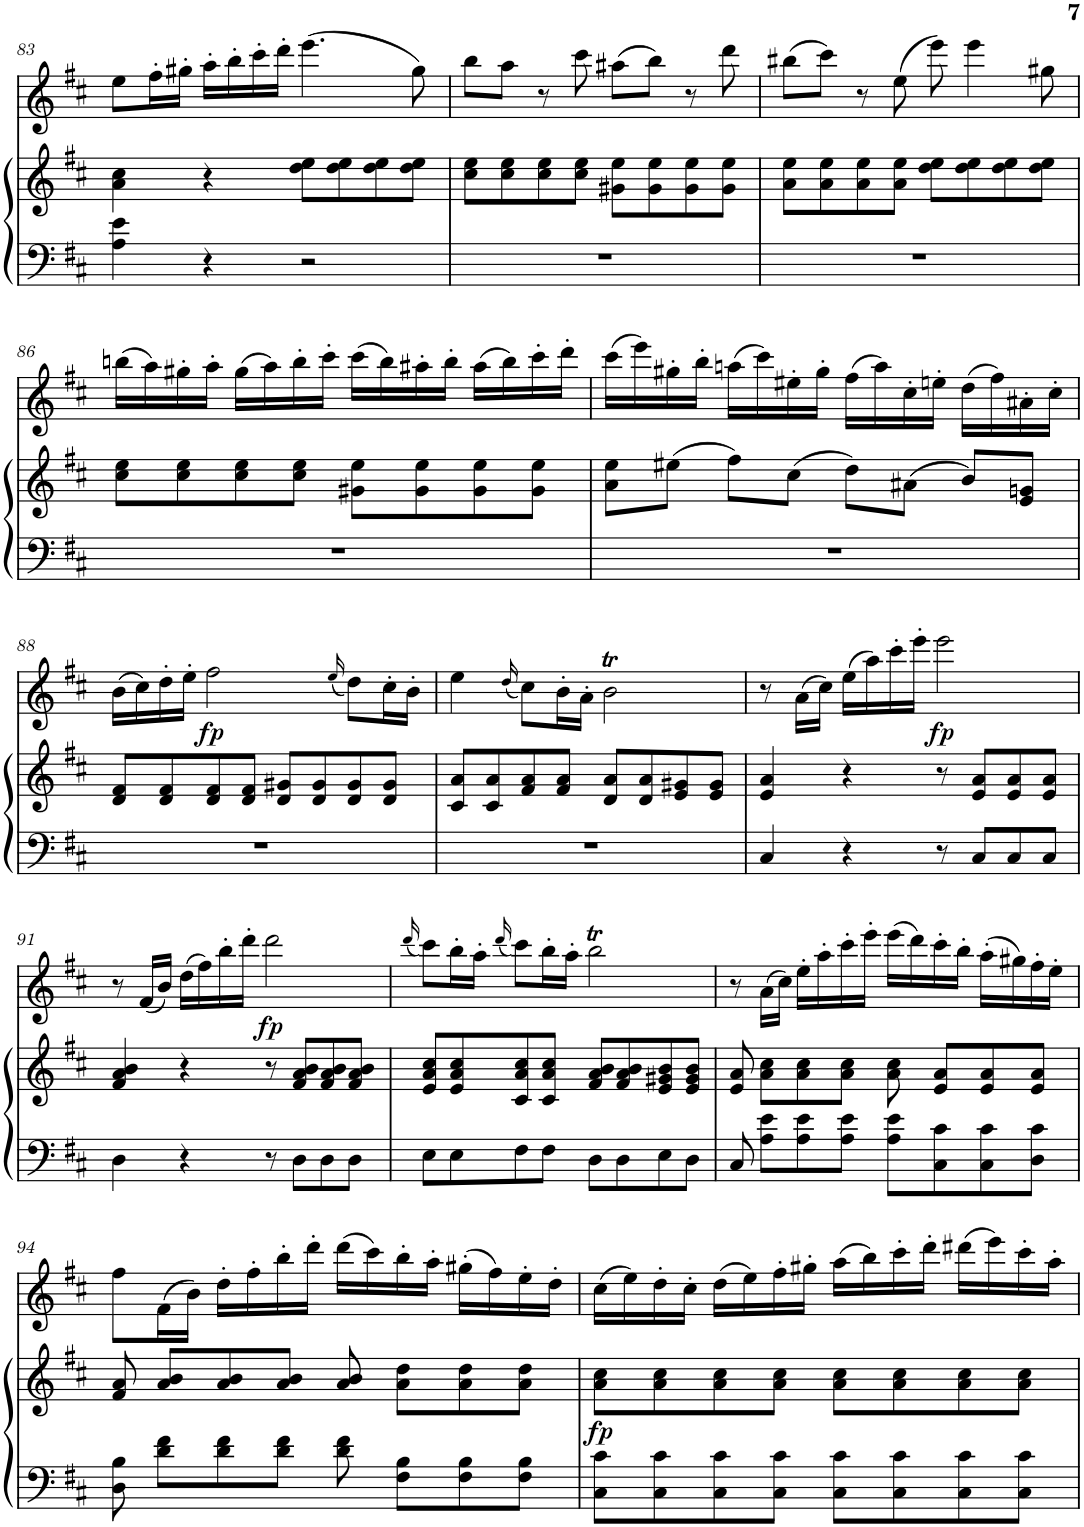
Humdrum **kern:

**kern	**kern	**dynam	**kern	**dynam
*part2	*part2	*part2	*part1	*part1
*staff3	*staff2	*staff2/3	*staff1	*staff1
*I"Piano	*	*	*I"Flauta	*
*I'Pno	*	*	*I'Fl	*
!!LO:PB:g=z
*clefF4	*clefG2	*	*clefG2	*
*k[f#c#]	*k[f#c#]	*	*k[f#c#]	*
*M4/4	*M4/4	*	*M4/4	*
*met(c)	*met(c)	*	*met(c)	*
=83	=83	=83	=83	=83
4A\ 4e\	4a\ 4cc#\	.	8ee\L	.
.	.	.	16ff#'\L	.
.	.	.	16gg#X'\JJ	.
4r	4r	.	16aa'\LL	.
.	.	.	16bb'\	.
.	.	.	16ccc#'\	.
.	.	.	16ddd'\JJ	.
2r	8dd\ 8ee\L	.	(4.eee\	.
.	8dd\ 8ee\	.	.	.
.	8dd\ 8ee\	.	.	.
.	8dd\ 8ee\J	.	8gg#\)	.
=84	=84	=84	=84	=84
1r	8cc#\ 8ee\L	.	8bb\L	.
.	8cc#\ 8ee\	.	8aa\J	.
.	8cc#\ 8ee\	.	8r	.
.	8cc#\ 8ee\J	.	8ccc#\	.
.	8g#X\ 8ee\L	.	(8aa#X\L	.
.	8g#\ 8ee\	.	8bb\J)	.
.	8g#\ 8ee\	.	8r	.
.	8g#\ 8ee\J	.	8ddd\	.
=85	=85	=85	=85	=85
1r	8a\ 8ee\L	.	(8bb#X\L	.
.	8a\ 8ee\	.	8ccc#\J)	.
.	8a\ 8ee\	.	8r	.
.	8a\ 8ee\J	.	(8ee\	.
.	8dd\ 8ee\L	.	8eee\)	.
.	8dd\ 8ee\	.	4eee\	.
.	8dd\ 8ee\	.	.	.
.	8dd\ 8ee\J	.	8gg#X\	.
!!LO:LB:g=z
=86	=86	=86	=86	=86
1r	8cc#\ 8ee\L	.	(16bbn\LL	.
.	.	.	16aa\)	.
.	8cc#\ 8ee\	.	16gg#X'\	.
.	.	.	16aa'\JJ	.
.	8cc#\ 8ee\	.	(16gg#\LL	.
.	.	.	16aa\)	.
.	8cc#\ 8ee\J	.	16bb'\	.
.	.	.	16ccc#'\JJ	.
.	8g#X\ 8ee\L	.	(16ccc#\LL	.
.	.	.	16bb\)	.
.	8g#\ 8ee\	.	16aa#X'\	.
.	.	.	16bb'\JJ	.
.	8g#\ 8ee\	.	(16aa#\LL	.
.	.	.	16bb\)	.
.	8g#\ 8ee\J	.	16ccc#'\	.
.	.	.	16ddd'\JJ	.
=87	=87	=87	=87	=87
1r	8a\ 8ee\L	.	(16ccc#\LL	.
.	.	.	16eee\)	.
.	(8ee#X\J	.	16gg#X'\	.
.	.	.	16bb'\JJ	.
.	8ff#\L)	.	(16aan\LL	.
.	.	.	16ccc#\)	.
.	(8cc#\J	.	16ee#X'\	.
.	.	.	16gg#'\JJ	.
.	8dd\L)	.	(16ff#\LL	.
.	.	.	16aa\)	.
.	(8a#X\J	.	16cc#'\	.
.	.	.	16een'\JJ	.
.	8b/L)	.	(16dd\LL	.
.	.	.	16ff#\)	.
.	8e/ 8gn/J	.	16a#X'\	.
.	.	.	16cc#'\JJ	.
!!LO:LB:g=z
=88	=88	=88	=88	=88
1r	8d/ 8f#/L	.	(16b\LL	.
.	.	.	16cc#\)	.
.	8d/ 8f#/	.	16dd'\	.
.	.	.	16ee'\JJ	.
!	!	!	!	!LO:DY:b
.	8d/ 8f#/	.	2ff#\	fp
.	8d/ 8f#/J	.	.	.
.	8d/ 8g#X/L	.	.	.
.	8d/ 8g#/	.	.	.
.	.	.	(16qee/	.
.	8d/ 8g#/	.	8dd\L)	.
.	8d/ 8g#/J	.	16cc#'\L	.
.	.	.	16b'\JJ	.
=89	=89	=89	=89	=89
1r	8c#/ 8a/L	.	4ee\	.
.	8c#/ 8a/	.	.	.
.	.	.	(16qdd/	.
.	8f#/ 8a/	.	8cc#\L)	.
.	8f#/ 8a/J	.	16b'\L	.
.	.	.	16a'\JJ	.
.	8d/ 8a/L	.	2bT\	.
.	8d/ 8a/	.	.	.
.	8e/ 8g#X/	.	.	.
.	8e/ 8g#/J	.	.	.
=90	=90	=90	=90	=90
4C#/	4e/ 4a/	.	8r	.
.	.	.	(16a\LL	.
.	.	.	16cc#\JJ)	.
4r	4r	.	(16ee\LL	.
.	.	.	16aa\)	.
.	.	.	16ccc#'\	.
.	.	.	16eee'\JJ	.
!	!	!	!	!LO:DY:b
8r	8r	.	2eee\	fp
8C#/L	8e/ 8a/L	.	.	.
8C#/	8e/ 8a/	.	.	.
8C#/J	8e/ 8a/J	.	.	.
!!LO:LB:g=z
=91	=91	=91	=91	=91
4D\	4f#/ 4a/ 4b/	.	8r	.
.	.	.	(16f#/LL	.
.	.	.	16b/JJ)	.
4r	4r	.	(16dd\LL	.
.	.	.	16ff#\)	.
.	.	.	16bb'\	.
.	.	.	16ddd'\JJ	.
!	!	!	!	!LO:DY:b
8r	8r	.	2ddd\	fp
8D\L	8f#/ 8a/ 8b/L	.	.	.
8D\	8f#/ 8a/ 8b/	.	.	.
8D\J	8f#/ 8a/ 8b/J	.	.	.
=92	=92	=92	=92	=92
.	.	.	(16qddd/	.
8E\L	8e/ 8a/ 8cc#/L	.	8ccc#\L)	.
8E\	8e/ 8a/ 8cc#/	.	16bb'\L	.
.	.	.	16aa'\JJ	.
.	.	.	(16qddd/	.
8F#\	8c#/ 8a/ 8cc#/	.	8ccc#\L)	.
8F#\J	8c#/ 8a/ 8cc#/J	.	16bb'\L	.
.	.	.	16aa'\JJ	.
8D\L	8f#/ 8a/ 8b/L	.	2bbT\	.
8D\	8f#/ 8a/ 8b/	.	.	.
8E\	8e/ 8g#X/ 8b/	.	.	.
8D\J	8e/ 8g#/ 8b/J	.	.	.
=93	=93	=93	=93	=93
8C#/	8e/ 8a/	.	8r	.
8A\ 8e\L	8a\ 8cc#\L	.	(16a\LL	.
.	.	.	16cc#\JJ)	.
8A\ 8e\	8a\ 8cc#\	.	16ee'\LL	.
.	.	.	16aa'\	.
8A\ 8e\J	8a\ 8cc#\J	.	16ccc#'\	.
.	.	.	16eee'\JJ	.
8A\ 8e\L	8a\ 8cc#\	.	(16eee\LL	.
.	.	.	16ddd\)	.
8C#\ 8c#\	8e/ 8a/L	.	16ccc#'\	.
.	.	.	16bb'\JJ	.
8C#\ 8c#\	8e/ 8a/	.	(16aa'\LL	.
.	.	.	16gg#X\)	.
8D\ 8c#\J	8e/ 8a/J	.	16ff#'\	.
.	.	.	16ee'\JJ	.
!!LO:LB:g=z
=94	=94	=94	=94	=94
8D\ 8B\	8f#/ 8a/	.	8ff#\L	.
8d\ 8f#\L	8a/ 8b/L	.	(16f#\L	.
.	.	.	16b\JJ)	.
8d\ 8f#\	8a/ 8b/	.	16dd'\LL	.
.	.	.	16ff#'\	.
8d\ 8f#\J	8a/ 8b/J	.	16bb'\	.
.	.	.	16ddd'\JJ	.
8d\ 8f#\	8a/ 8b/	.	(16ddd\LL	.
.	.	.	16ccc#\)	.
8F#\ 8B\L	8a\ 8dd\L	.	16bb'\	.
.	.	.	16aa'\JJ	.
8F#\ 8B\	8a\ 8dd\	.	(16gg#X'\LL	.
.	.	.	16ff#\)	.
8F#\ 8B\J	8a\ 8dd\J	.	16ee'\	.
.	.	.	16dd'\JJ	.
=95	=95	=95	=95	=95
!	!	!LO:DY:b	!	!
8C#\ 8c#\L	8a\ 8cc#\L	fp	(16cc#\LL	.
.	.	.	16ee\)	.
8C#\ 8c#\	8a\ 8cc#\	.	16dd'\	.
.	.	.	16cc#'\JJ	.
8C#\ 8c#\	8a\ 8cc#\	.	(16dd\LL	.
.	.	.	16ee\)	.
8C#\ 8c#\J	8a\ 8cc#\J	.	16ff#'\	.
.	.	.	16gg#X'\JJ	.
8C#\ 8c#\L	8a\ 8cc#\L	.	(16aa\LL	.
.	.	.	16bb\)	.
8C#\ 8c#\	8a\ 8cc#\	.	16ccc#'\	.
.	.	.	16ddd'\JJ	.
8C#\ 8c#\	8a\ 8cc#\	.	(16ddd#X\LL	.
.	.	.	16eee\)	.
8C#\ 8c#\J	8a\ 8cc#\J	.	16ccc#'\	.
.	.	.	16aa'\JJ	.
=	=	=	=	=
*-	*-	*-	*-	*-
